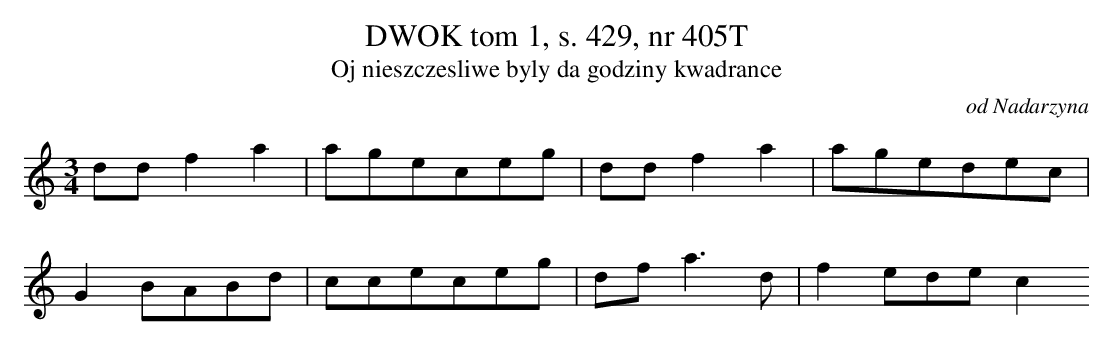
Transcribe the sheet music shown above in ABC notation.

X:1
T: DWOK tom 1, s. 429, nr 405T
T: Oj nieszczesliwe byly da godziny kwadrance
O: od Nadarzyna
M: 3/4
L: 1/8
K: C
ddf2a2 | ageceg | ddf2a2 | agedec |
G2BABd | cceceg | dfa3d | f2edec2
